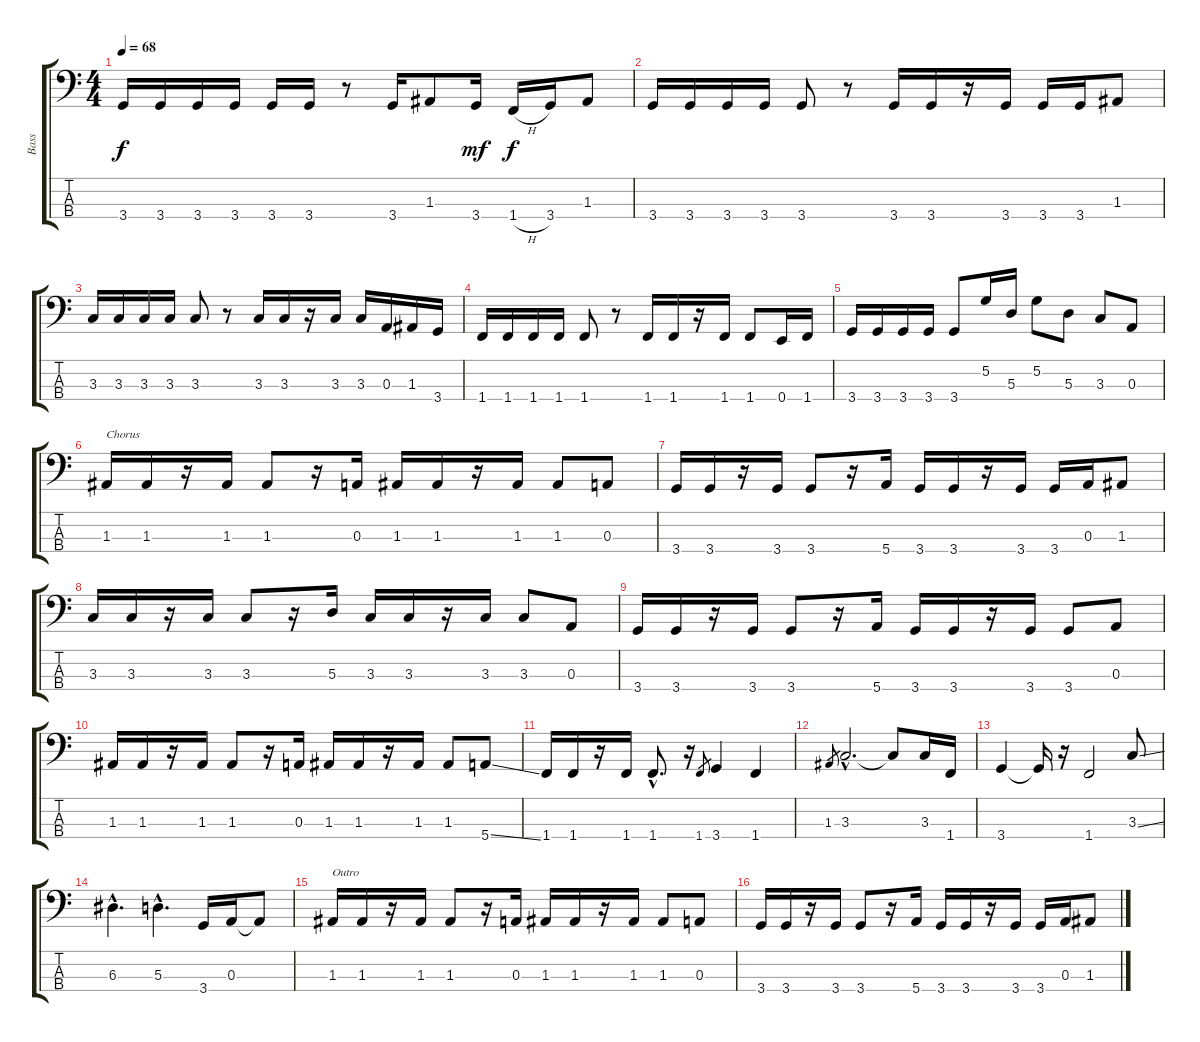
\track ("Bass" "Bass") {instrument electricbassfinger}
\staff {score tabs}
\tuning (G2 D2 A1 E1) {hide}
\ts (4 4)
\tempo 68
\clef f4
\ks c
3.4.16{dy f} 3.4.16 3.4.16 3.4.16 3.4.16 3.4.16 r.8 3.4.16 1.3.8 3.4.16{dy mf} 1.4{h}.16{dy f} 3.4.16 1.3.8 |
3.4.16 3.4.16 3.4.16 3.4.16 3.4.8 r.8 3.4.16 3.4.16 r.16 3.4.16 3.4.16 3.4.16 1.3.8 |
3.3.16 3.3.16 3.3.16 3.3.16 3.3.8 r.8 3.3.16 3.3.16 r.16 3.3.16 3.3.16 0.3.16 1.3.16 3.4.16 |
1.4.16 1.4.16 1.4.16 1.4.16 1.4.8 r.8 1.4.16 1.4.16 r.16 1.4.16 1.4.8 0.4.16 1.4.16 |
3.4.16 3.4.16 3.4.16 3.4.16 3.4.8 5.2.16 5.3.16 5.2.8 5.3.8 3.3.8 0.3.8 |
1.3.16{txt "Chorus"} 1.3.16 r.16 1.3.16 1.3.8 r.16 0.3.16 1.3.16 1.3.16 r.16 1.3.16 1.3.8 0.3.8 |
3.4.16 3.4.16 r.16 3.4.16 3.4.8 r.16 5.4.16 3.4.16 3.4.16 r.16 3.4.16 3.4.16 0.3.16 1.3.8 |
3.3.16 3.3.16 r.16 3.3.16 3.3.8 r.16 5.3.16 3.3.16 3.3.16 r.16 3.3.16 3.3.8 0.3.8 |
3.4.16 3.4.16 r.16 3.4.16 3.4.8 r.16 5.4.16 3.4.16 3.4.16 r.16 3.4.16 3.4.8 0.3.8 |
1.3.16 1.3.16 r.16 1.3.16 1.3.8 r.16 0.3.16 1.3.16 1.3.16 r.16 1.3.16 1.3.8 5.4{ss}.8 |
1.4.16 1.4.16 r.16 1.4.16 1.4{hac}.8{d} r.16 1.4.8{gr} 3.4.4 1.4.4 |
1.3.8{gr} 3.3{hac}.2{d} 3.3{t}.8 3.3.16 1.4.16 |
3.4.4 3.4{t}.16 r.16 1.4.2 3.3{ss}.8 |
6.3{hac}.4{d} 5.3{hac}.4{d} 3.4.16 0.3.16 0.3{t}.8 |
1.3.16{txt "Outro"} 1.3.16 r.16 1.3.16 1.3.8 r.16 0.3.16 1.3.16 1.3.16 r.16 1.3.16 1.3.8 0.3.8 |
3.4.16 3.4.16 r.16 3.4.16 3.4.8 r.16 5.4.16 3.4.16 3.4.16 r.16 3.4.16 3.4.16 0.3.16 1.3.8
